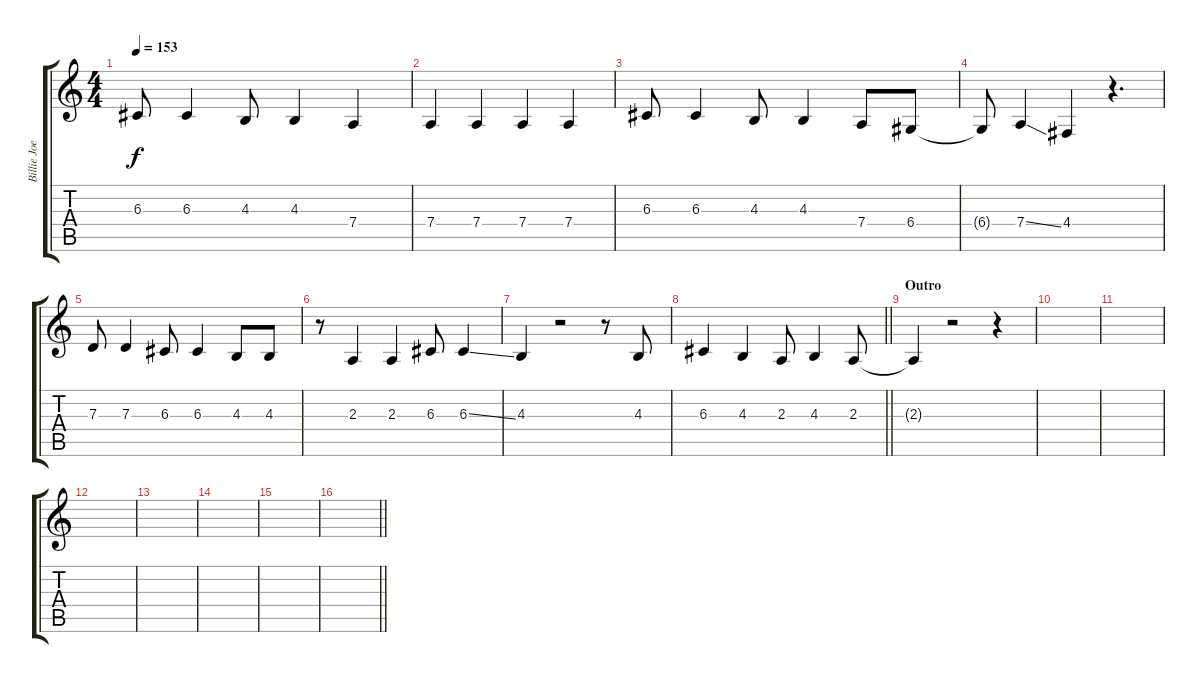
\track ("Billie Joe Armstrong (Voice)" "Billie Joe") {instrument lead6voice}
\staff {score tabs}
\tuning (E4 B3 G3 D3 A2 E2) {hide}
\ts (4 4)
\tempo 153
\clef g2
\ks c
6.3.8{dy f} 6.3.4 4.3.8 4.3.4 7.4.4 |
7.4.4 7.4.4 7.4.4 7.4.4 |
6.3.8 6.3.4 4.3.8 4.3.4 7.4.8 6.4.8 |
6.4{t}.8 7.4{ss}.4 4.4.4 r.4{d} |
7.3.8 7.3.4 6.3.8 6.3.4 4.3.8 4.3.8 |
r.8 2.3.4 2.3.4 6.3.8 6.3{ss}.4 |
4.3.4 r.2 r.8 4.3.8 |
\barLineRight lightlight
6.3.4 4.3.4 2.3.8 4.3.4 2.3.8 |
\section ("" "Outro")
2.3{t}.4 r.2 r.4 |
|
|
|
|
|
|
\barLineRight lightlight
